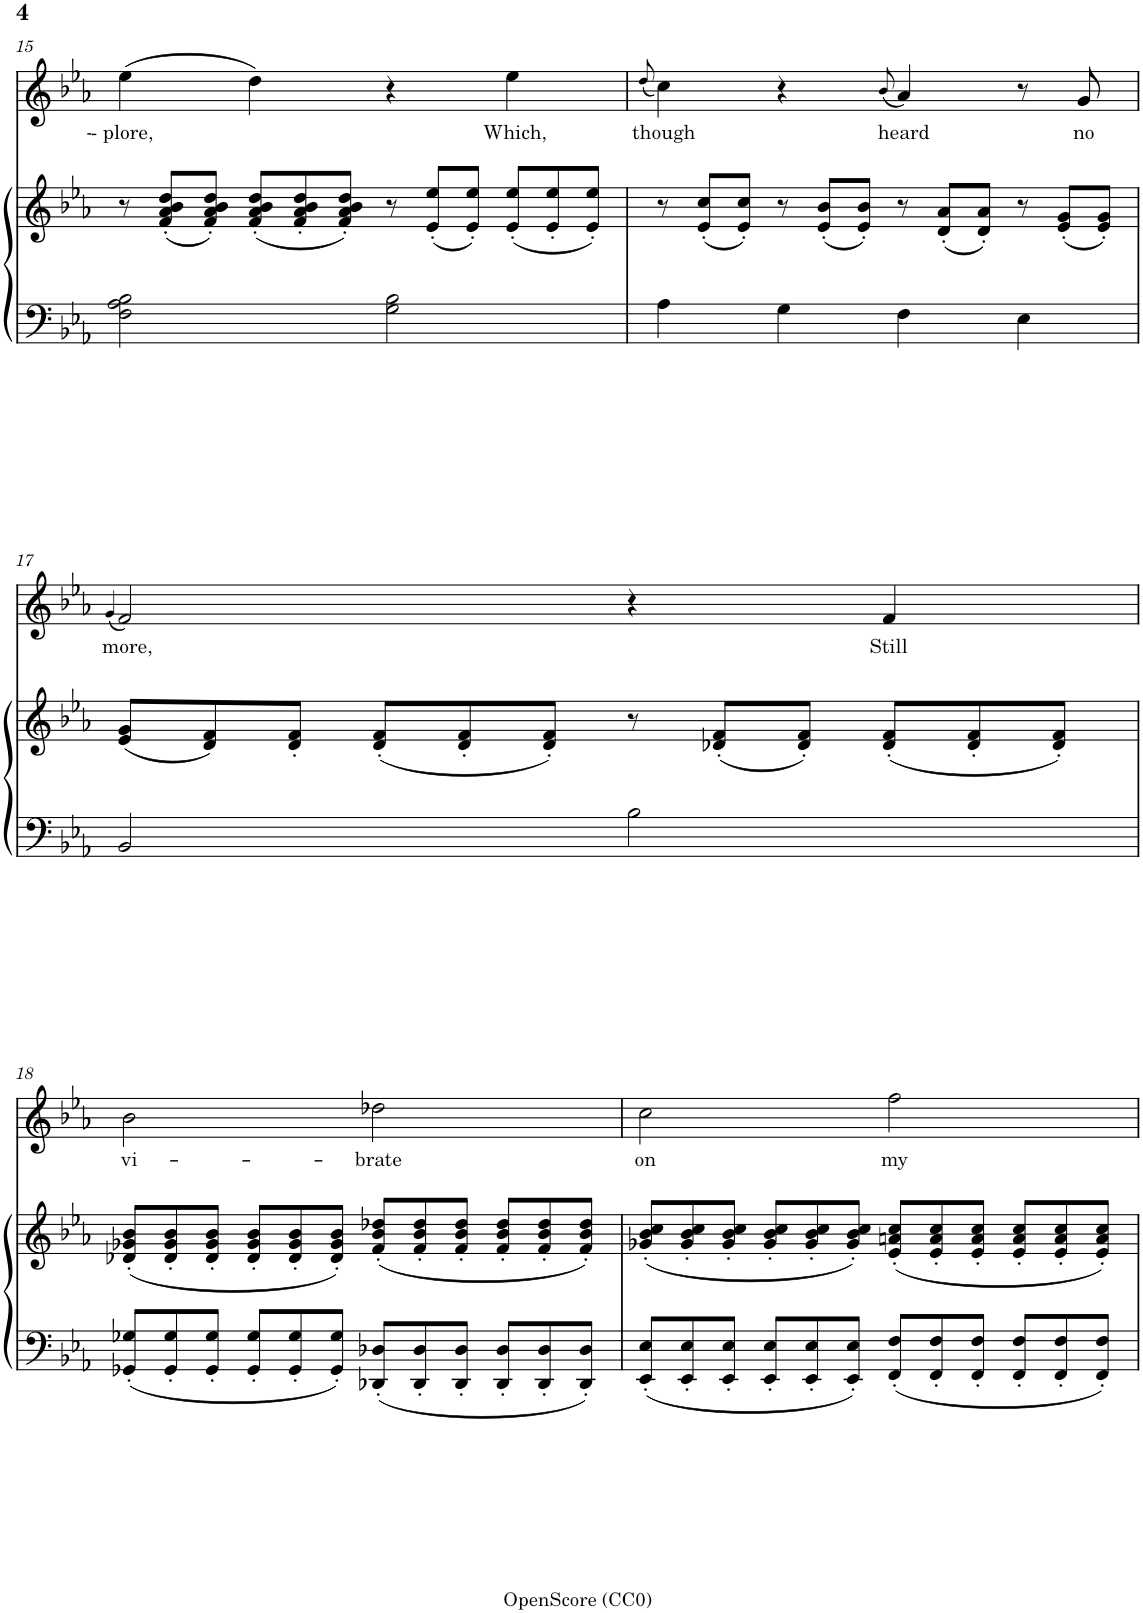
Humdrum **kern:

**kern	**kern	**kern	**text
*part2	*part2	*part1	*part1
*staff3	*staff2	*staff1	*staff1
*I"Piano	*	*I"Voice	*
*I'Pno	*	*	*
!!LO:PB:g=z
*clefF4	*clefG2	*clefG2	*
*k[b-e-a-]	*k[b-e-a-]	*k[b-e-a-]	*
*M4/4	*M4/4	*M4/4	*
*met(c)	*met(c)	*met(c)	*
*	*Xtuplet	*	*
=15	=15	=15	=15
!	!	!	!LO:LY:b
2F\ 2A-\ 2B-\	12r	(4ee-\	-- plore,
.	(12f/' 12a-/' 12b-/' 12dd/'L	.	.
.	12f/' 12a-/' 12b-/' 12dd/'J)	.	.
.	(12f/' 12a-/' 12b-/' 12dd/'L	4dd\)	.
.	12f/' 12a-/' 12b-/' 12dd/'	.	.
.	12f/' 12a-/' 12b-/' 12dd/'J)	.	.
2G\ 2B-\	12r	4r	.
.	(12e-/' 12ee-/'L	.	.
.	12e-/' 12ee-/'J)	.	.
!	!	!	!LO:LY:b
.	(12e-/' 12ee-/'L	4ee-\	Which,
.	12e-/' 12ee-/'	.	.
.	12e-/' 12ee-/'J)	.	.
=16	=16	=16	=16
.	.	(8qdd/	.
!	!	!	!LO:LY:b
4A-\	12r	4cc\)	though
.	(12e-/' 12cc/'L	.	.
.	12e-/' 12cc/'J)	.	.
4G\	12r	4r	.
.	(12e-/' 12b-/'L	.	.
.	12e-/' 12b-/'J)	.	.
.	.	(8qb-/	.
!	!	!	!LO:LY:b
4F\	12r	4a-/)	heard
.	(12d/' 12a-/'L	.	.
.	12d/' 12a-/'J)	.	.
4E-\	12r	8r	.
.	(12e-/' 12g/'L	.	.
!	!	!	!LO:LY:b
.	.	8g/	no
.	12e-/' 12g/'J)	.	.
!!LO:LB:g=z
=17	=17	=17	=17
.	.	(4qg/	.
!	!	!	!LO:LY:b
2BB-/	(12e-/ 12g/L	2f/)	more,
.	12d/ 12f/)	.	.
.	12d/' 12f/'J	.	.
.	(12d/' 12f/'L	.	.
.	12d/' 12f/'	.	.
.	12d/' 12f/'J)	.	.
2B-\	12r	4r	.
.	(12d-X/' 12f/'L	.	.
.	12d-/' 12f/'J)	.	.
!	!	!	!LO:LY:b
.	(12d-/' 12f/'L	4f/	Still
.	12d-/' 12f/'	.	.
.	12d-/' 12f/'J)	.	.
!!LO:LB:g=z
=18	=18	=18	=18
*Xtuplet	*	*	*
!	!	!	!LO:LY:b
12GG-X/' 12G-X/'L	(12d-X/' 12g-X/' 12b-/'L	2b-\	vi-
12GG-/' 12G-/'	12d-/' 12g-/' 12b-/'	.	.
12GG-/' 12G-/'J	12d-/' 12g-/' 12b-/'J	.	.
12GG-/' 12G-/'L	12d-/' 12g-/' 12b-/'L	.	.
12GG-/' 12G-/'	12d-/' 12g-/' 12b-/'	.	.
12GG-/' 12G-/'J	12d-/' 12g-/' 12b-/'J)	.	.
!	!	!	!LO:LY:b
12DD-X/' 12D-X/'L	(12f/' 12b-/' 12dd-X/'L	2dd-X\	-brate
12DD-/' 12D-/'	12f/' 12b-/' 12dd-/'	.	.
12DD-/' 12D-/'J	12f/' 12b-/' 12dd-/'J	.	.
12DD-/' 12D-/'L	12f/' 12b-/' 12dd-/'L	.	.
12DD-/' 12D-/'	12f/' 12b-/' 12dd-/'	.	.
12DD-/' 12D-/'J	12f/' 12b-/' 12dd-/'J)	.	.
=19	=19	=19	=19
!	!	!	!LO:LY:b
12EE-/' 12E-/'L	(12g-X/' 12b-/' 12cc/'L	2cc\	on
12EE-/' 12E-/'	12g-/' 12b-/' 12cc/'	.	.
12EE-/' 12E-/'J	12g-/' 12b-/' 12cc/'J	.	.
12EE-/' 12E-/'L	12g-/' 12b-/' 12cc/'L	.	.
12EE-/' 12E-/'	12g-/' 12b-/' 12cc/'	.	.
12EE-/' 12E-/'J	12g-/' 12b-/' 12cc/'J)	.	.
!	!	!	!LO:LY:b
12FF/' 12F/'L	(12e-/' 12an/' 12cc/'L	2ff\	my
12FF/' 12F/'	12e-/' 12a/' 12cc/'	.	.
12FF/' 12F/'J	12e-/' 12a/' 12cc/'J	.	.
12FF/' 12F/'L	12e-/' 12a/' 12cc/'L	.	.
12FF/' 12F/'	12e-/' 12a/' 12cc/'	.	.
12FF/' 12F/'J	12e-/' 12a/' 12cc/'J)	.	.
=	=	=	=
*-	*-	*-	*-
